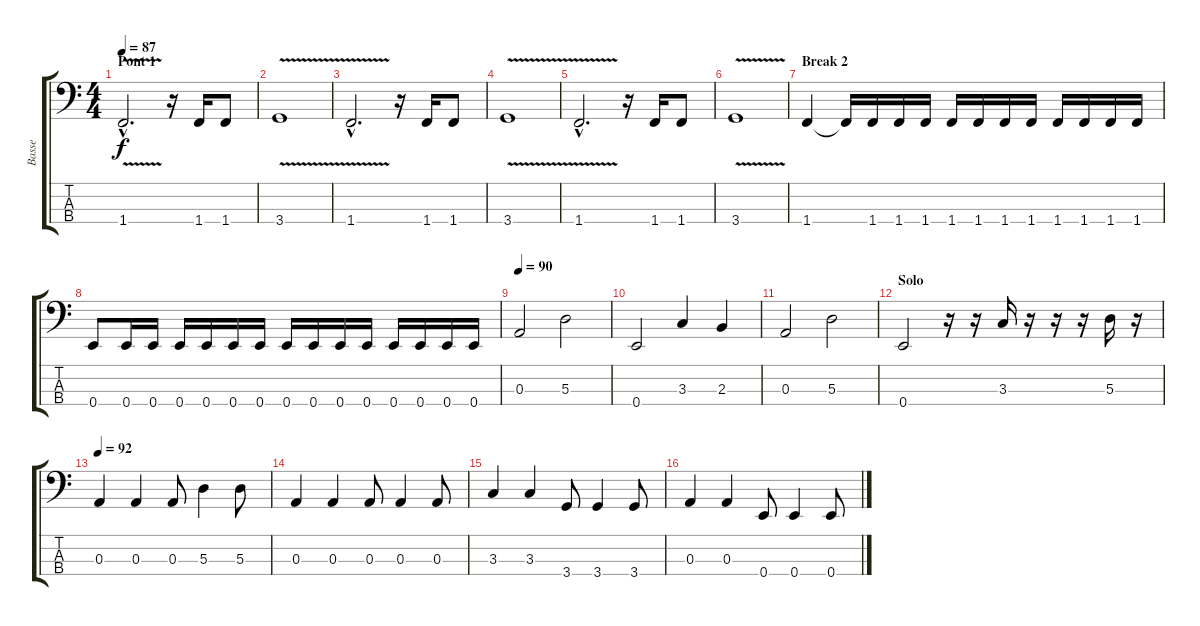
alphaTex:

\track ("Basse" "Basse") {instrument electricbasspick}
\staff {score tabs}
\tuning (G2 D2 A1 E1) {hide}
\ts (4 4)
\section ("" "Pont 1")
\tempo 87
\clef f4
\ks c
1.4{v hac}.2{d dy f} r.16 1.4.16 1.4.8 |
3.4{v}.1 |
1.4{v hac}.2{d} r.16 1.4.16 1.4.8 |
3.4{v}.1 |
1.4{v hac}.2{d} r.16 1.4.16 1.4.8 |
3.4{v}.1 |
\section ("" "Break 2")
1.4.4{balance 8} 1.4{t}.16 1.4.16 1.4.16 1.4.16 1.4.16 1.4.16 1.4.16 1.4.16 1.4.16 1.4.16 1.4.16 1.4.16 |
0.4.8 0.4.16 0.4.16 0.4.16 0.4.16 0.4.16 0.4.16 0.4.16 0.4.16 0.4.16 0.4.16 0.4.16 0.4.16 0.4.16 0.4.16 |
\tempo 90
0.3.2 5.3.2 |
0.4.2 3.3.4 2.3.4 |
0.3.2 5.3.2 |
\section ("" "Solo")
0.4.2 r.16 r.16 3.3.16 r.16 r.16 r.16 5.3.16 r.16 |
\tempo 92
0.3.4 0.3.4 0.3.8 5.3.4 5.3.8 |
0.3.4 0.3.4 0.3.8 0.3.4 0.3.8 |
3.3.4 3.3.4 3.4.8 3.4.4 3.4.8 |
0.3.4 0.3.4 0.4.8 0.4.4 0.4.8
